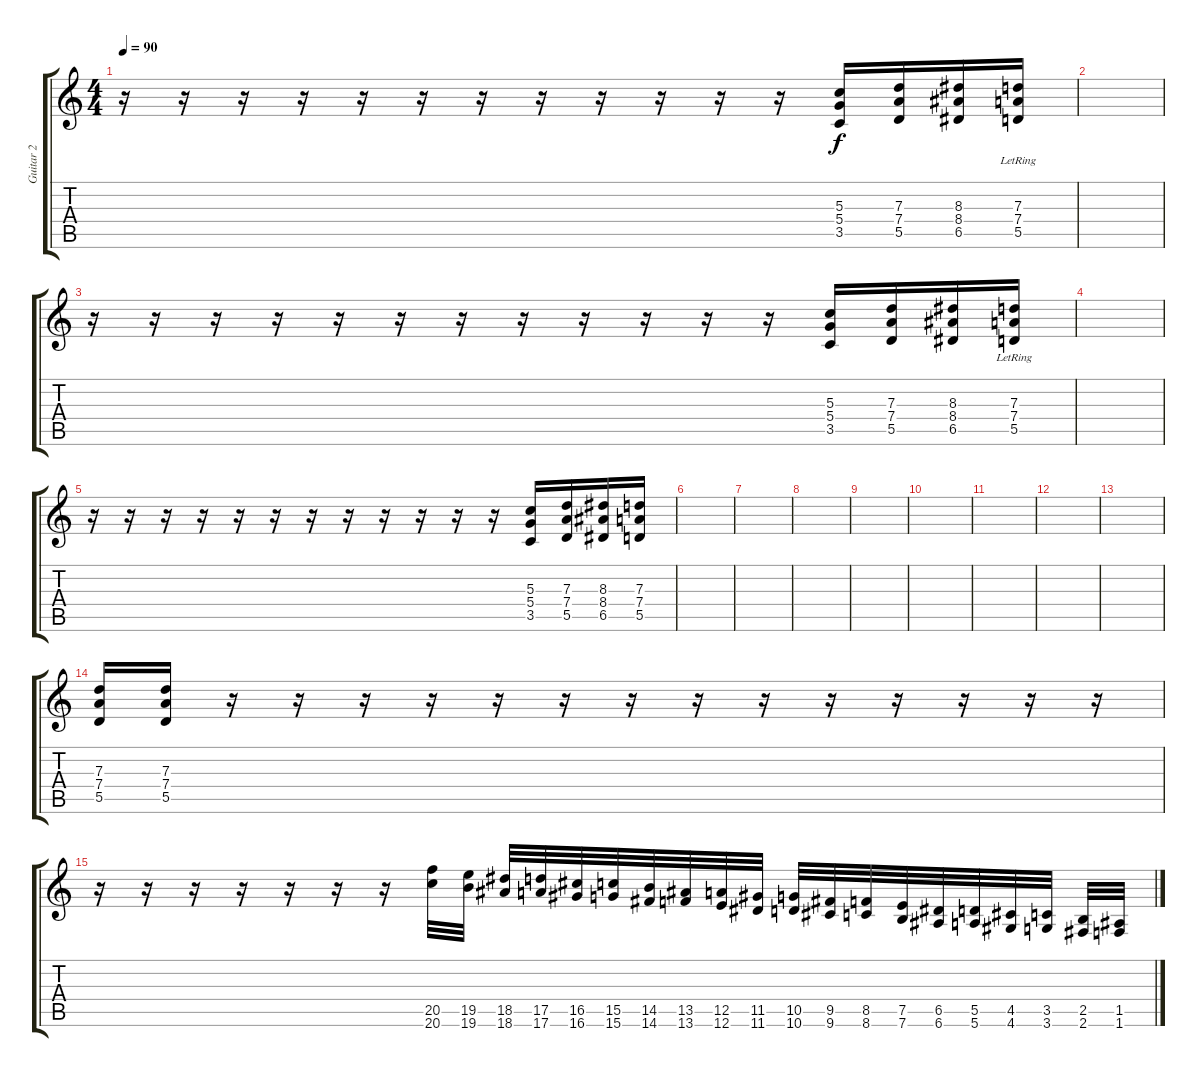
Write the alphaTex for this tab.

\track ("Guitar 2" "Guitar 2") {instrument overdrivenguitar}
\staff {score tabs}
\tuning (E4 B3 G3 D3 A2 E2) {hide}
\ts (4 4)
\tempo 90
\clef g2
\ks c
r.16{dy f} r.16 r.16 r.16 r.16 r.16 r.16 r.16 r.16 r.16 r.16 r.16 (5.3 5.4 3.5).16 (7.3 7.4 5.5).16 (8.3 8.4 6.5).16 (7.3{lr} 7.4{lr} 5.5{lr}).16 |
|
r.16 r.16 r.16 r.16 r.16 r.16 r.16 r.16 r.16 r.16 r.16 r.16 (5.3 5.4 3.5).16 (7.3 7.4 5.5).16 (8.3 8.4 6.5).16 (7.3{lr} 7.4{lr} 5.5{lr}).16 |
|
r.16 r.16 r.16 r.16 r.16 r.16 r.16 r.16 r.16 r.16 r.16 r.16 (5.3 5.4 3.5).16 (7.3 7.4 5.5).16 (8.3 8.4 6.5).16 (7.3 7.4 5.5).16 |
|
|
|
|
|
|
|
|
(7.3 7.4 5.5).16 (7.3 7.4 5.5).16 r.16 r.16 r.16 r.16 r.16 r.16 r.16 r.16 r.16 r.16 r.16 r.16 r.16 r.16 |
r.16 r.16 r.16 r.16 r.16 r.16 r.16 (20.5 20.6).32 (19.5 19.6).32 (18.5 18.6).32 (17.5 17.6).32 (16.5 16.6).32 (15.5 15.6).32 (14.5 14.6).32 (13.5 13.6).32 (12.5 12.6).32 (11.5 11.6).32 (10.5 10.6).32 (9.5 9.6).32 (8.5 8.6).32 (7.5 7.6).32 (6.5 6.6).32 (5.5 5.6).32 (4.5 4.6).32 (3.5 3.6).32 (2.5 2.6).32 (1.5 1.6).32
